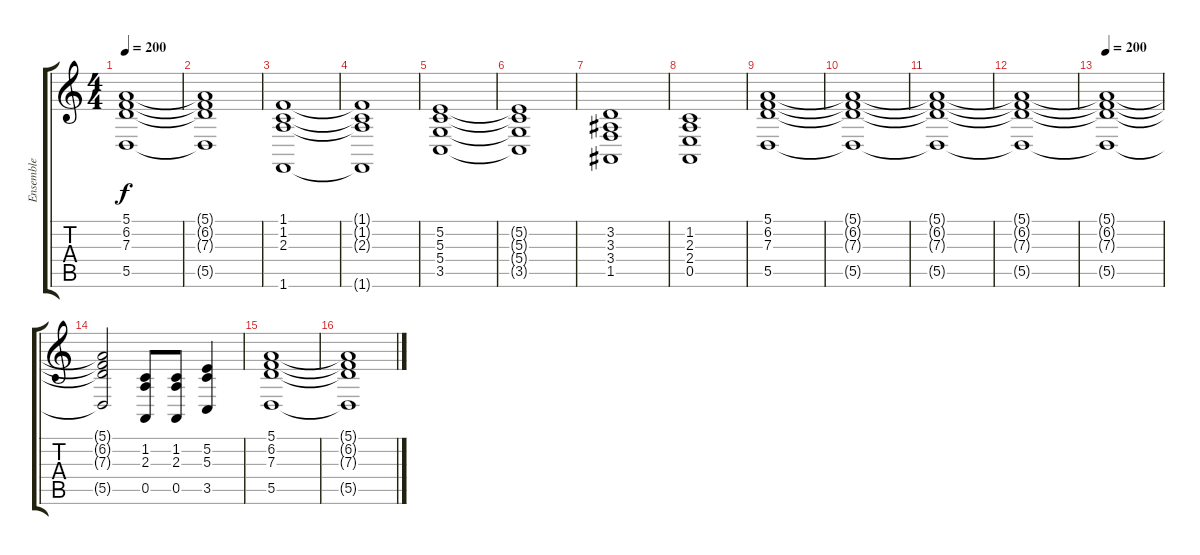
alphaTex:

\track ("Ensemble" "Ensemble") {instrument stringensemble1}
\staff {score tabs}
\tuning (E4 B3 G3 D3 A2 E2) {hide}
\ts (4 4)
\section ("" "")
\tempo 200
\clef g2
\ks c
(5.1 6.2 7.3 5.5).1{dy f} |
(5.1{t} 6.2{t} 7.3{t} 5.5{t}).1 |
(1.1 1.2 2.3 1.6).1 |
(1.1{t} 1.2{t} 2.3{t} 1.6{t}).1 |
(5.2 5.3 5.4 3.5).1 |
(5.2{t} 5.3{t} 5.4{t} 3.5{t}).1 |
(3.2 3.3 3.4 1.5).1 |
(1.2 2.3 2.4 0.5).1 |
(5.1 6.2 7.3 5.5).1 |
(5.1{t} 6.2{t} 7.3{t} 5.5{t}).1 |
(5.1{t} 6.2{t} 7.3{t} 5.5{t}).1 |
(5.1{t} 6.2{t} 7.3{t} 5.5{t}).1 |
\tempo 200
(5.1{t} 6.2{t} 7.3{t} 5.5{t}).1 |
(5.1{t} 6.2{t} 7.3{t} 5.5{t}).2 (1.2 2.3 0.5).8 (1.2 2.3 0.5).8 (5.2 5.3 3.5).4 |
\section ("" "")
(5.1 6.2 7.3 5.5).1 |
(5.1{t} 6.2{t} 7.3{t} 5.5{t}).1
